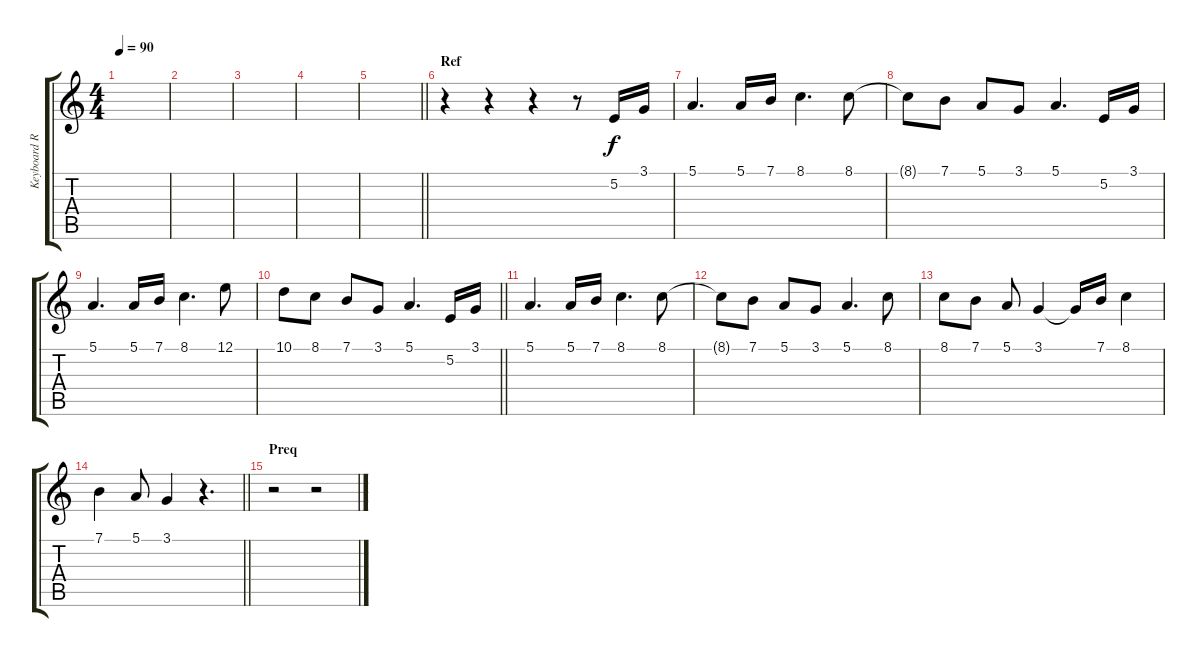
\track ("Keyboard RH" "Keyboard R") {instrument stringensemble1}
\staff {score tabs}
\tuning (E4 B3 G3 D3 A2 E2) {hide}
\ts (4 4)
\tempo 90
\clef g2
\ks c
|
|
|
|
\barLineRight lightlight
|
\section ("" "Ref")
r.4 r.4 r.4 r.8 5.2.16 3.1.16 |
5.1.4{d} 5.1.16 7.1.16 8.1.4{d} 8.1.8 |
8.1{t}.8 7.1.8 5.1.8 3.1.8 5.1.4{d} 5.2.16 3.1.16 |
5.1.4{d} 5.1.16 7.1.16 8.1.4{d} 12.1.8 |
\barLineRight lightlight
10.1.8 8.1.8 7.1.8 3.1.8 5.1.4{d} 5.2.16 3.1.16 |
5.1.4{d} 5.1.16 7.1.16 8.1.4{d} 8.1.8 |
8.1{t}.8 7.1.8 5.1.8 3.1.8 5.1.4{d} 8.1.8 |
8.1.8 7.1.8 5.1.8 3.1.4 3.1{t}.16 7.1.16 8.1.4 |
\barLineRight lightlight
7.1.4 5.1.8 3.1.4 r.4{d} |
\section ("" "Preq")
r.2 r.2
